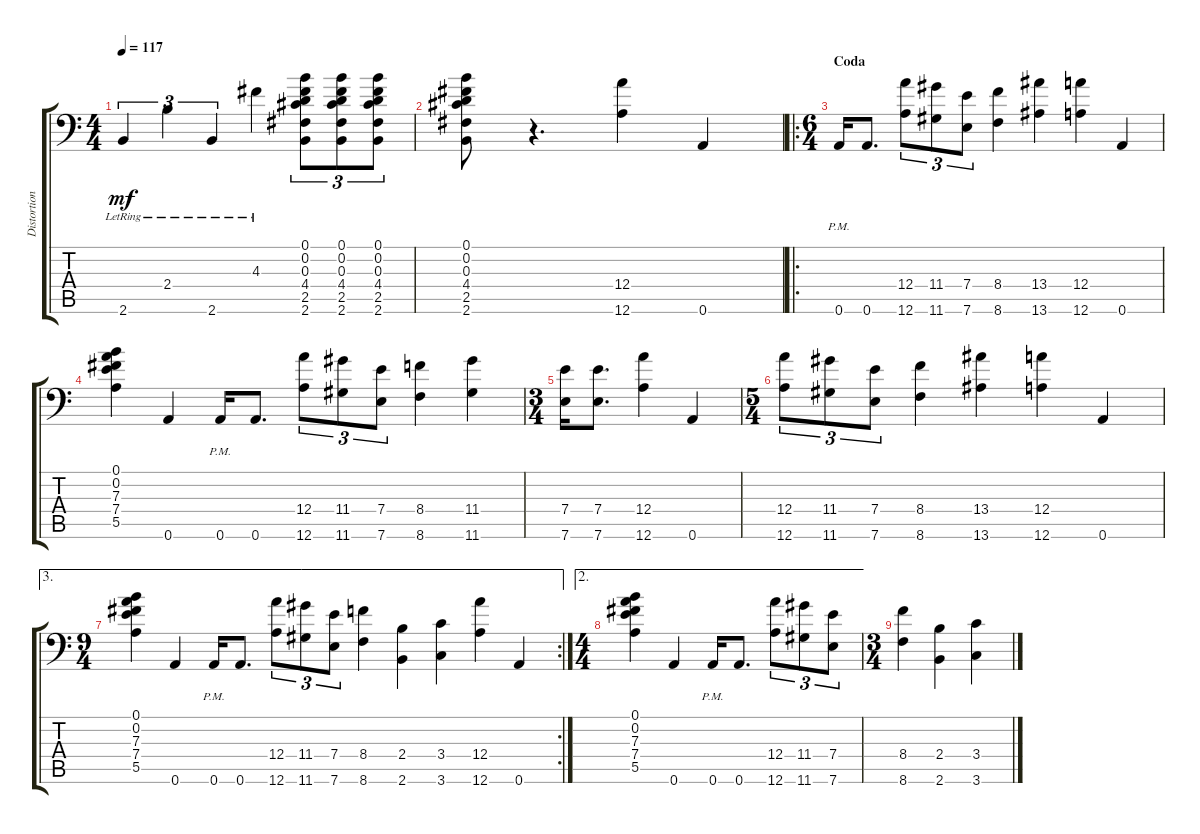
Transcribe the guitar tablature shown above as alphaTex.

\track ("Distortion Guitar" "Distortion") {instrument distortionguitar}
\staff {score tabs}
\tuning (B3 Gb3 D3 A2 E2 A1) {hide}
\ts (4 4)
\tempo 117
\clef f4
\ks c
2.6{lr}.4{tu (3 2) dy mf} 2.4{lr}.4{tu (3 2)} 2.6{lr}.4{tu (3 2)} 4.3{lr}.4 (0.1 0.2 0.3 4.4 2.5 2.6).8{tu (3 2)} (0.1 0.2 0.3 4.4 2.5 2.6).8{tu (3 2)} (0.1 0.2 0.3 4.4 2.5 2.6).8{tu (3 2)} |
(0.1 0.2 0.3 4.4 2.5 2.6).8 r.4{d} (12.4 12.6).4 0.6.4 |
\ro
\ts (6 4)
\section ("" "Coda")
0.6{pm}.16 0.6.8{d} (12.4 12.6).8{tu (3 2)} (11.4 11.6).8{tu (3 2)} (7.4 7.6).8{tu (3 2)} (8.4 8.6).4 (13.4 13.6).4 (12.4 12.6).4 0.6.4 |
(0.1 0.2 7.3 7.4 5.5).4 0.6.4 0.6{pm}.16 0.6.8{d} (12.4 12.6).8{tu (3 2)} (11.4 11.6).8{tu (3 2)} (7.4 7.6).8{tu (3 2)} (8.4 8.6).4 (11.4 11.6).4 |
\ts (3 4)
(7.4 7.6).16 (7.4 7.6).8{d} (12.4 12.6).4 0.6.4 |
\ts (5 4)
(12.4 12.6).8{tu (3 2)} (11.4 11.6).8{tu (3 2)} (7.4 7.6).8{tu (3 2)} (8.4 8.6).4 (13.4 13.6).4 (12.4 12.6).4 0.6.4 |
\ae 3
\rc 2
\ts (9 4)
(0.1 0.2 7.3 7.4 5.5).4 0.6.4 0.6{pm}.16 0.6.8{d} (12.4 12.6).8{tu (3 2)} (11.4 11.6).8{tu (3 2)} (7.4 7.6).8{tu (3 2)} (8.4 8.6).4 (2.4 2.6).4 (3.4 3.6).4 (12.4 12.6).4 0.6.4 |
\ae 2
\ts (4 4)
(0.1 0.2 7.3 7.4 5.5).4 0.6.4 0.6{pm}.16 0.6.8{d} (12.4 12.6).8{tu (3 2)} (11.4 11.6).8{tu (3 2)} (7.4 7.6).8{tu (3 2)} |
\ts (3 4)
(8.4 8.6).4 (2.4 2.6).4 (3.4 3.6).4
